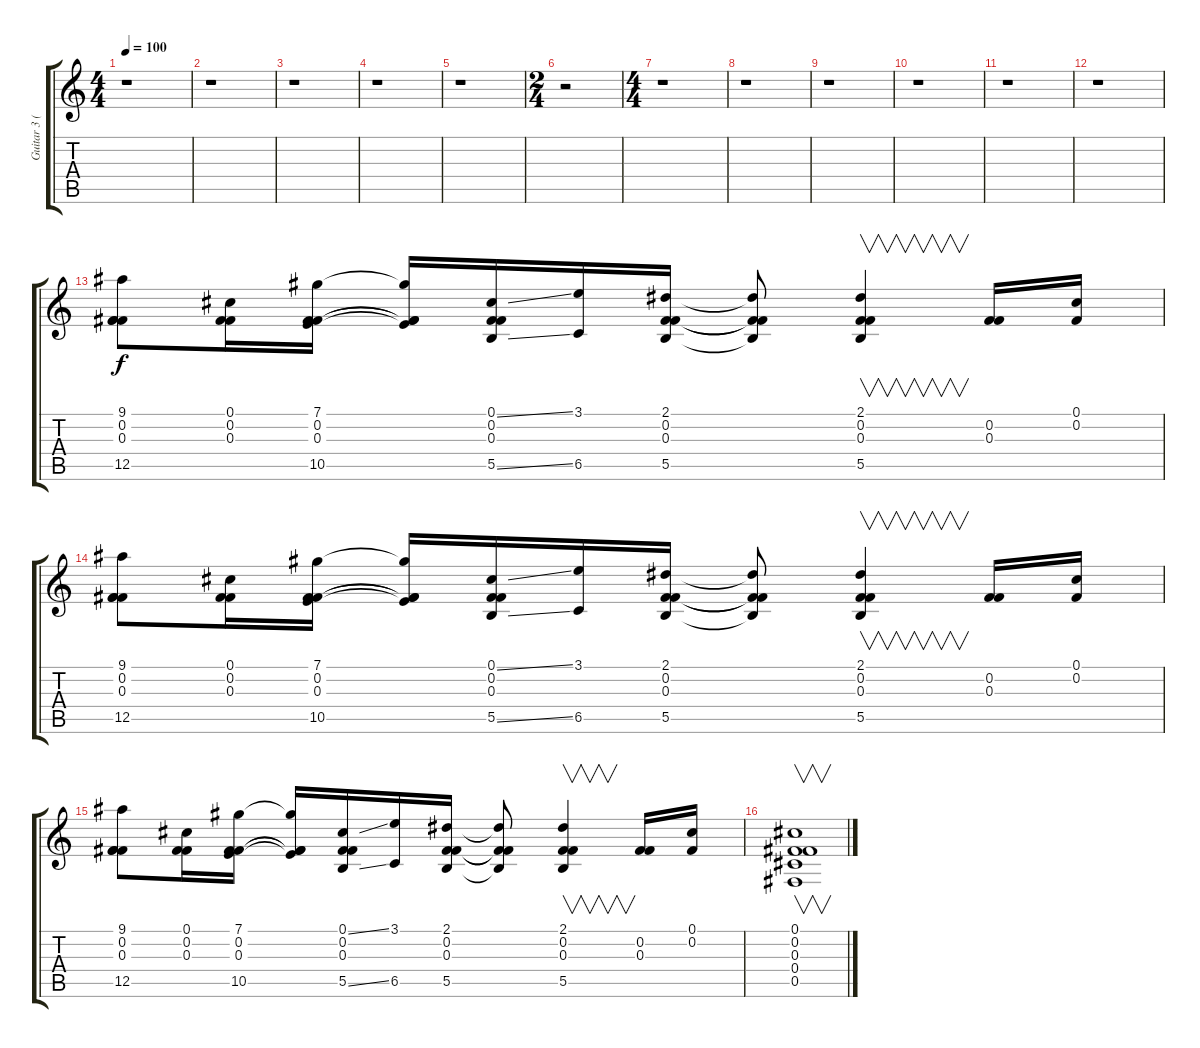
\track ("Guitar 3 (distortion)" "Guitar 3 (") {instrument distortionguitar}
\staff {score tabs}
\tuning (Db4 Gb3 Gb3 Db3 Gb2 Db2) {hide}
\ts (4 4)
\tempo 100
\clef g2
\ks c
r.1{dy f} |
r.1 |
r.1 |
r.1 |
r.1 |
\ts (2 4)
r.2 |
\ts (4 4)
r.1 |
r.1 |
r.1 |
r.1 |
r.1 |
r.1 |
(9.1 0.2 0.3 12.5).8 (0.1 0.2 0.3).16 (7.1 0.2 0.3 10.5).16 (7.1{t} 0.2{t} 0.3{t} 10.5{t}).16 (0.1{ss} 0.2 0.3 5.5{ss}).16 (3.1 6.5).16 (2.1 0.2 0.3 5.5).16 (2.1{t} 0.2{t} 0.3{t} 5.5{t}).8 (2.1 0.2 0.3 5.5).4{v} (0.2 0.3).16 (0.1 0.2).16 |
(9.1 0.2 0.3 12.5).8 (0.1 0.2 0.3).16 (7.1 0.2 0.3 10.5).16 (7.1{t} 0.2{t} 0.3{t} 10.5{t}).16 (0.1{ss} 0.2 0.3 5.5{ss}).16 (3.1 6.5).16 (2.1 0.2 0.3 5.5).16 (2.1{t} 0.2{t} 0.3{t} 5.5{t}).8 (2.1 0.2 0.3 5.5).4{v} (0.2 0.3).16 (0.1 0.2).16 |
(9.1 0.2 0.3 12.5).8 (0.1 0.2 0.3).16 (7.1 0.2 0.3 10.5).16 (7.1{t} 0.2{t} 0.3{t} 10.5{t}).16 (0.1{ss} 0.2 0.3 5.5{ss}).16 (3.1 6.5).16 (2.1 0.2 0.3 5.5).16 (2.1{t} 0.2{t} 0.3{t} 5.5{t}).8 (2.1 0.2 0.3 5.5).4{v} (0.2 0.3).16 (0.1 0.2).16 |
(0.1 0.2 0.3 0.4 0.5).1{v}
